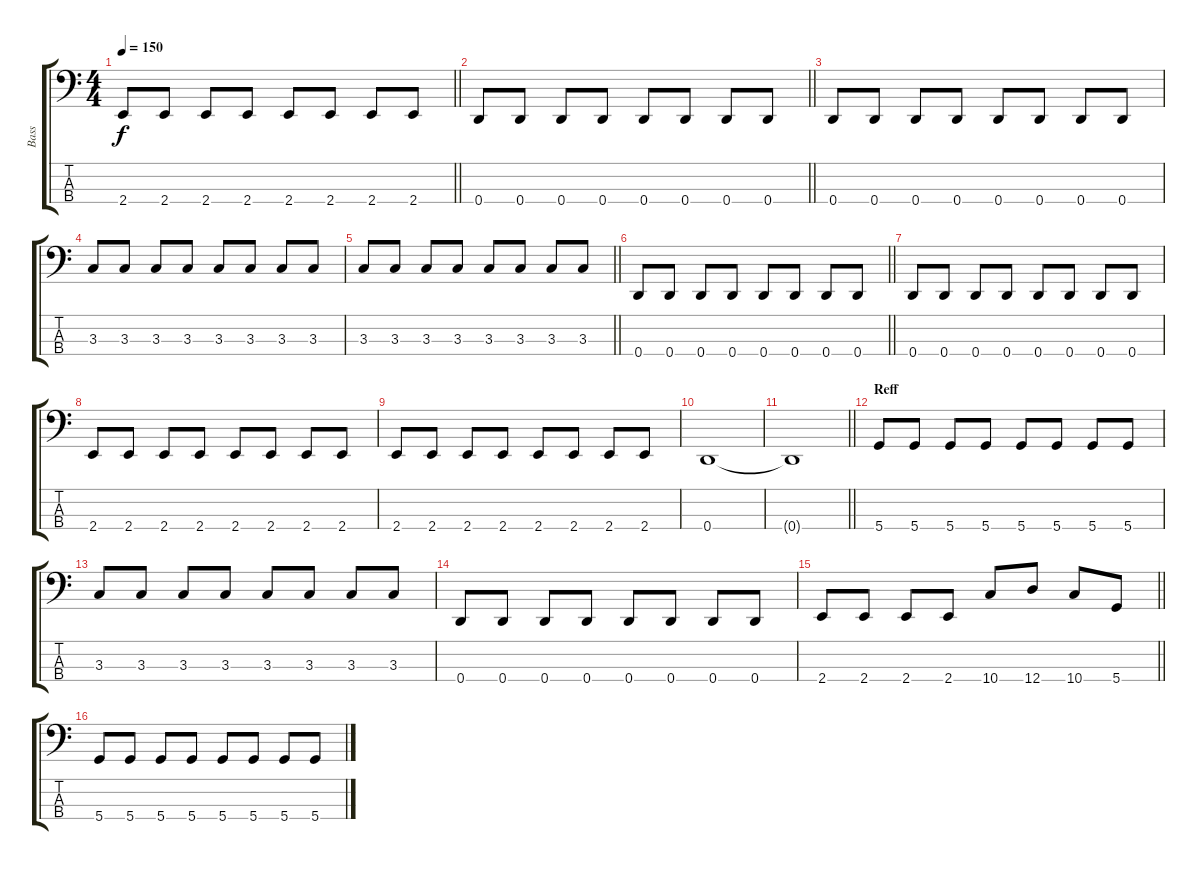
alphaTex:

\track ("Bass" "Bass") {instrument electricbasspick}
\staff {score tabs}
\tuning (G2 D2 A1 D1) {hide}
\ts (4 4)
\tempo 150
\clef f4
\barLineRight lightlight
\ks c
2.4.8{dy f} 2.4.8 2.4.8 2.4.8 2.4.8 2.4.8 2.4.8 2.4.8 |
\barLineRight lightlight
0.4.8 0.4.8 0.4.8 0.4.8 0.4.8 0.4.8 0.4.8 0.4.8 |
0.4.8 0.4.8 0.4.8 0.4.8 0.4.8 0.4.8 0.4.8 0.4.8 |
3.3.8 3.3.8 3.3.8 3.3.8 3.3.8 3.3.8 3.3.8 3.3.8 |
\barLineRight lightlight
3.3.8 3.3.8 3.3.8 3.3.8 3.3.8 3.3.8 3.3.8 3.3.8 |
\barLineRight lightlight
0.4.8 0.4.8 0.4.8 0.4.8 0.4.8 0.4.8 0.4.8 0.4.8 |
0.4.8 0.4.8 0.4.8 0.4.8 0.4.8 0.4.8 0.4.8 0.4.8 |
2.4.8 2.4.8 2.4.8 2.4.8 2.4.8 2.4.8 2.4.8 2.4.8 |
2.4.8 2.4.8 2.4.8 2.4.8 2.4.8 2.4.8 2.4.8 2.4.8 |
0.4.1 |
\barLineRight lightlight
0.4{t}.1 |
\section ("" "Reff")
5.4.8 5.4.8 5.4.8 5.4.8 5.4.8 5.4.8 5.4.8 5.4.8 |
3.3.8 3.3.8 3.3.8 3.3.8 3.3.8 3.3.8 3.3.8 3.3.8 |
0.4.8 0.4.8 0.4.8 0.4.8 0.4.8 0.4.8 0.4.8 0.4.8 |
\barLineRight lightlight
2.4.8 2.4.8 2.4.8 2.4.8 10.4.8 12.4.8 10.4.8 5.4.8 |
5.4.8 5.4.8 5.4.8 5.4.8 5.4.8 5.4.8 5.4.8 5.4.8
